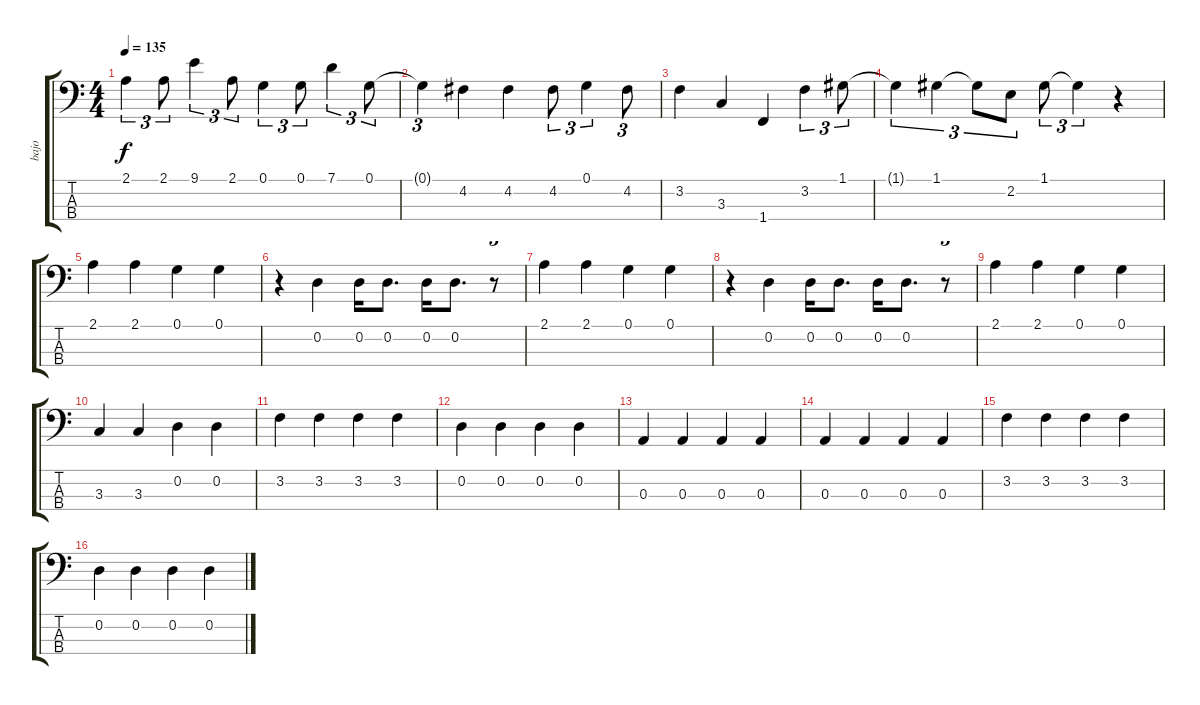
\track ("bajo" "bajo") {instrument electricbassfinger}
\staff {score tabs}
\tuning (G2 D2 A1 E1) {hide}
\ts (4 4)
\tempo 135
\clef f4
\ks c
2.1.4{tu (3 2) dy f} 2.1.8{tu (3 2)} 9.1.4{tu (3 2)} 2.1.8{tu (3 2)} 0.1.4{tu (3 2)} 0.1.8{tu (3 2)} 7.1.4{tu (3 2)} 0.1.8{tu (3 2)} |
0.1{t}.4{tu (3 2)} 4.2.4 4.2.4 4.2.8{tu (3 2)} 0.1.4{tu (3 2)} 4.2.8{tu (3 2)} |
3.2.4 3.3.4 1.4.4 3.2.4{tu (3 2)} 1.1.8{tu (3 2)} |
1.1{t}.4{tu (3 2)} 1.1.4{tu (3 2)} 1.1{t}.8{tu (3 2)} 2.2.8{tu (3 2)} 1.1.8{tu (3 2)} 1.1{t}.4{tu (3 2)} r.4 |
2.1.4 2.1.4 0.1.4 0.1.4 |
r.4{tu (3 2)} 0.2.4 0.2.16 0.2.8{d} 0.2.16 0.2.8{d} r.8{tu (3 2)} |
2.1.4 2.1.4 0.1.4 0.1.4 |
r.4{tu (3 2)} 0.2.4 0.2.16 0.2.8{d} 0.2.16 0.2.8{d} r.8{tu (3 2)} |
2.1.4 2.1.4 0.1.4 0.1.4 |
3.3.4 3.3.4 0.2.4 0.2.4 |
3.2.4 3.2.4 3.2.4 3.2.4 |
0.2.4 0.2.4 0.2.4 0.2.4 |
0.3.4 0.3.4 0.3.4 0.3.4 |
0.3.4 0.3.4 0.3.4 0.3.4 |
3.2.4 3.2.4 3.2.4 3.2.4 |
0.2.4 0.2.4 0.2.4 0.2.4
